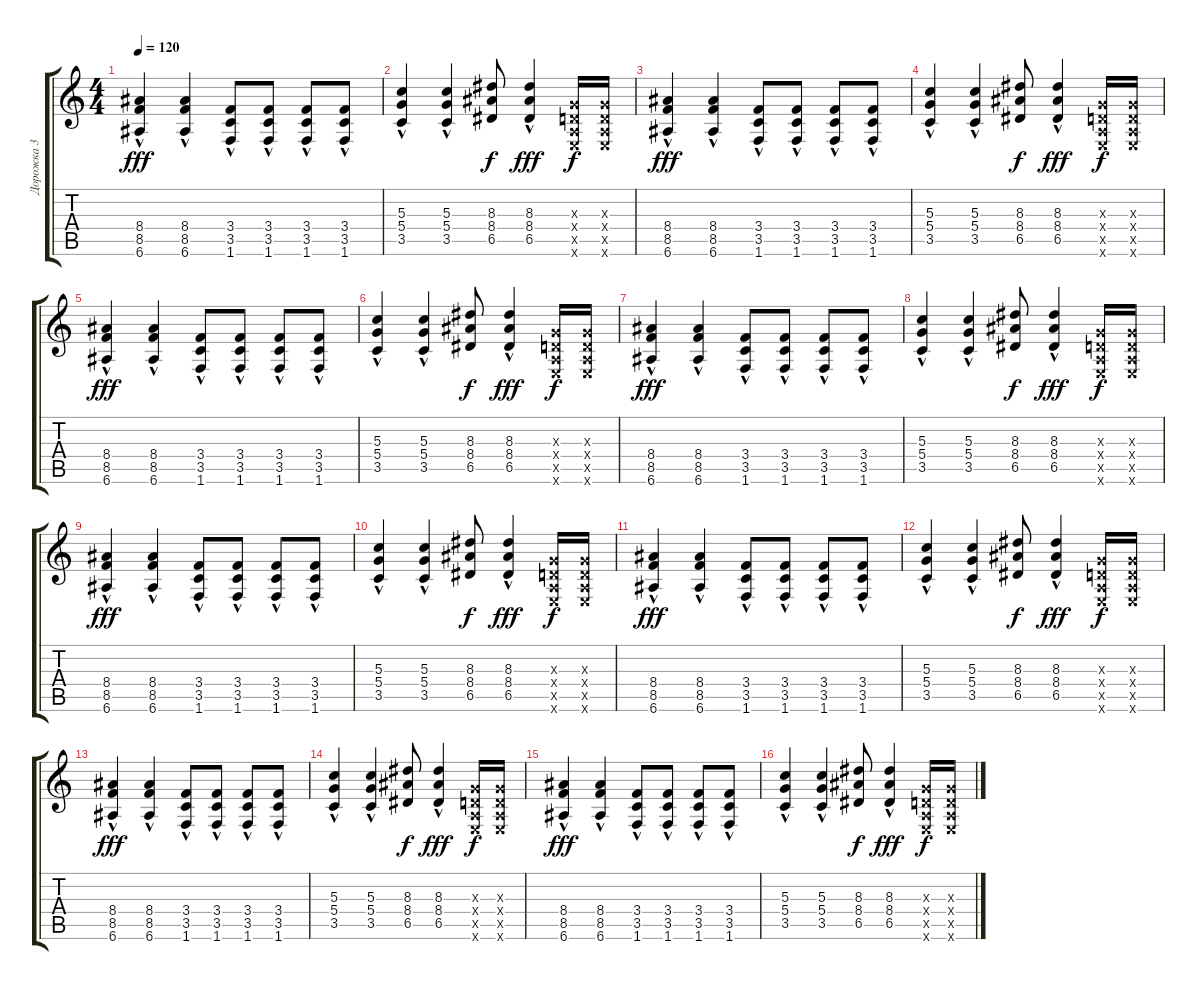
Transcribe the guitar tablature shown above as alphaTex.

\track ("Дорожка 3" "Дорожка 3") {instrument distortionguitar}
\staff {score tabs}
\tuning (E4 B3 G3 D3 A2 E2) {hide}
\ts (4 4)
\tempo 120
\clef g2
\ks c
(8.4{hac} 8.5{hac} 6.6{hac}).4{dy fff} (8.4{hac} 8.5{hac} 6.6{hac}).4 (3.4{hac} 3.5{hac} 1.6{hac}).8 (3.4{hac} 3.5{hac} 1.6{hac}).8 (3.4{hac} 3.5{hac} 1.6{hac}).8 (3.4{hac} 3.5{hac} 1.6{hac}).8 |
(5.3{hac} 5.4{hac} 3.5{hac}).4{instrument overdrivenguitar} (5.3{hac} 5.4{hac} 3.5{hac}).4{instrument overdrivenguitar} (8.3 8.4 6.5).8{dy f} (8.3{hac} 8.4{hac} 6.5{hac}).4{dy fff} (0.3{x} 0.4{x} 0.5{x} 0.6{x}).16{dy f} (0.3{x} 0.4{x} 0.5{x} 0.6{x}).16 |
(8.4{hac} 8.5{hac} 6.6{hac}).4{dy fff} (8.4{hac} 8.5{hac} 6.6{hac}).4 (3.4{hac} 3.5{hac} 1.6{hac}).8 (3.4{hac} 3.5{hac} 1.6{hac}).8 (3.4{hac} 3.5{hac} 1.6{hac}).8 (3.4{hac} 3.5{hac} 1.6{hac}).8 |
(5.3{hac} 5.4{hac} 3.5{hac}).4{instrument overdrivenguitar} (5.3{hac} 5.4{hac} 3.5{hac}).4{instrument overdrivenguitar} (8.3 8.4 6.5).8{dy f} (8.3{hac} 8.4{hac} 6.5{hac}).4{dy fff} (0.3{x} 0.4{x} 0.5{x} 0.6{x}).16{dy f} (0.3{x} 0.4{x} 0.5{x} 0.6{x}).16 |
(8.4{hac} 8.5{hac} 6.6{hac}).4{dy fff} (8.4{hac} 8.5{hac} 6.6{hac}).4 (3.4{hac} 3.5{hac} 1.6{hac}).8 (3.4{hac} 3.5{hac} 1.6{hac}).8 (3.4{hac} 3.5{hac} 1.6{hac}).8 (3.4{hac} 3.5{hac} 1.6{hac}).8 |
(5.3{hac} 5.4{hac} 3.5{hac}).4{instrument overdrivenguitar} (5.3{hac} 5.4{hac} 3.5{hac}).4{instrument overdrivenguitar} (8.3 8.4 6.5).8{dy f} (8.3{hac} 8.4{hac} 6.5{hac}).4{dy fff} (0.3{x} 0.4{x} 0.5{x} 0.6{x}).16{dy f} (0.3{x} 0.4{x} 0.5{x} 0.6{x}).16 |
(8.4{hac} 8.5{hac} 6.6{hac}).4{dy fff} (8.4{hac} 8.5{hac} 6.6{hac}).4 (3.4{hac} 3.5{hac} 1.6{hac}).8 (3.4{hac} 3.5{hac} 1.6{hac}).8 (3.4{hac} 3.5{hac} 1.6{hac}).8 (3.4{hac} 3.5{hac} 1.6{hac}).8 |
(5.3{hac} 5.4{hac} 3.5{hac}).4{instrument overdrivenguitar} (5.3{hac} 5.4{hac} 3.5{hac}).4{instrument overdrivenguitar} (8.3 8.4 6.5).8{dy f} (8.3{hac} 8.4{hac} 6.5{hac}).4{dy fff} (0.3{x} 0.4{x} 0.5{x} 0.6{x}).16{dy f} (0.3{x} 0.4{x} 0.5{x} 0.6{x}).16 |
(8.4{hac} 8.5{hac} 6.6{hac}).4{dy fff} (8.4{hac} 8.5{hac} 6.6{hac}).4 (3.4{hac} 3.5{hac} 1.6{hac}).8 (3.4{hac} 3.5{hac} 1.6{hac}).8 (3.4{hac} 3.5{hac} 1.6{hac}).8 (3.4{hac} 3.5{hac} 1.6{hac}).8 |
(5.3{hac} 5.4{hac} 3.5{hac}).4{instrument overdrivenguitar} (5.3{hac} 5.4{hac} 3.5{hac}).4{instrument overdrivenguitar} (8.3 8.4 6.5).8{dy f} (8.3{hac} 8.4{hac} 6.5{hac}).4{dy fff} (0.3{x} 0.4{x} 0.5{x} 0.6{x}).16{dy f} (0.3{x} 0.4{x} 0.5{x} 0.6{x}).16 |
(8.4{hac} 8.5{hac} 6.6{hac}).4{dy fff} (8.4{hac} 8.5{hac} 6.6{hac}).4 (3.4{hac} 3.5{hac} 1.6{hac}).8 (3.4{hac} 3.5{hac} 1.6{hac}).8 (3.4{hac} 3.5{hac} 1.6{hac}).8 (3.4{hac} 3.5{hac} 1.6{hac}).8 |
(5.3{hac} 5.4{hac} 3.5{hac}).4{instrument overdrivenguitar} (5.3{hac} 5.4{hac} 3.5{hac}).4{instrument overdrivenguitar} (8.3 8.4 6.5).8{dy f} (8.3{hac} 8.4{hac} 6.5{hac}).4{dy fff} (0.3{x} 0.4{x} 0.5{x} 0.6{x}).16{dy f} (0.3{x} 0.4{x} 0.5{x} 0.6{x}).16 |
(8.4{hac} 8.5{hac} 6.6{hac}).4{dy fff} (8.4{hac} 8.5{hac} 6.6{hac}).4 (3.4{hac} 3.5{hac} 1.6{hac}).8 (3.4{hac} 3.5{hac} 1.6{hac}).8 (3.4{hac} 3.5{hac} 1.6{hac}).8 (3.4{hac} 3.5{hac} 1.6{hac}).8 |
(5.3{hac} 5.4{hac} 3.5{hac}).4{instrument overdrivenguitar} (5.3{hac} 5.4{hac} 3.5{hac}).4{instrument overdrivenguitar} (8.3 8.4 6.5).8{dy f} (8.3{hac} 8.4{hac} 6.5{hac}).4{dy fff} (0.3{x} 0.4{x} 0.5{x} 0.6{x}).16{dy f} (0.3{x} 0.4{x} 0.5{x} 0.6{x}).16 |
(8.4{hac} 8.5{hac} 6.6{hac}).4{dy fff} (8.4{hac} 8.5{hac} 6.6{hac}).4 (3.4{hac} 3.5{hac} 1.6{hac}).8 (3.4{hac} 3.5{hac} 1.6{hac}).8 (3.4{hac} 3.5{hac} 1.6{hac}).8 (3.4{hac} 3.5{hac} 1.6{hac}).8 |
(5.3{hac} 5.4{hac} 3.5{hac}).4{instrument overdrivenguitar} (5.3{hac} 5.4{hac} 3.5{hac}).4{instrument overdrivenguitar} (8.3 8.4 6.5).8{dy f} (8.3{hac} 8.4{hac} 6.5{hac}).4{dy fff} (0.3{x} 0.4{x} 0.5{x} 0.6{x}).16{dy f} (0.3{x} 0.4{x} 0.5{x} 0.6{x}).16
